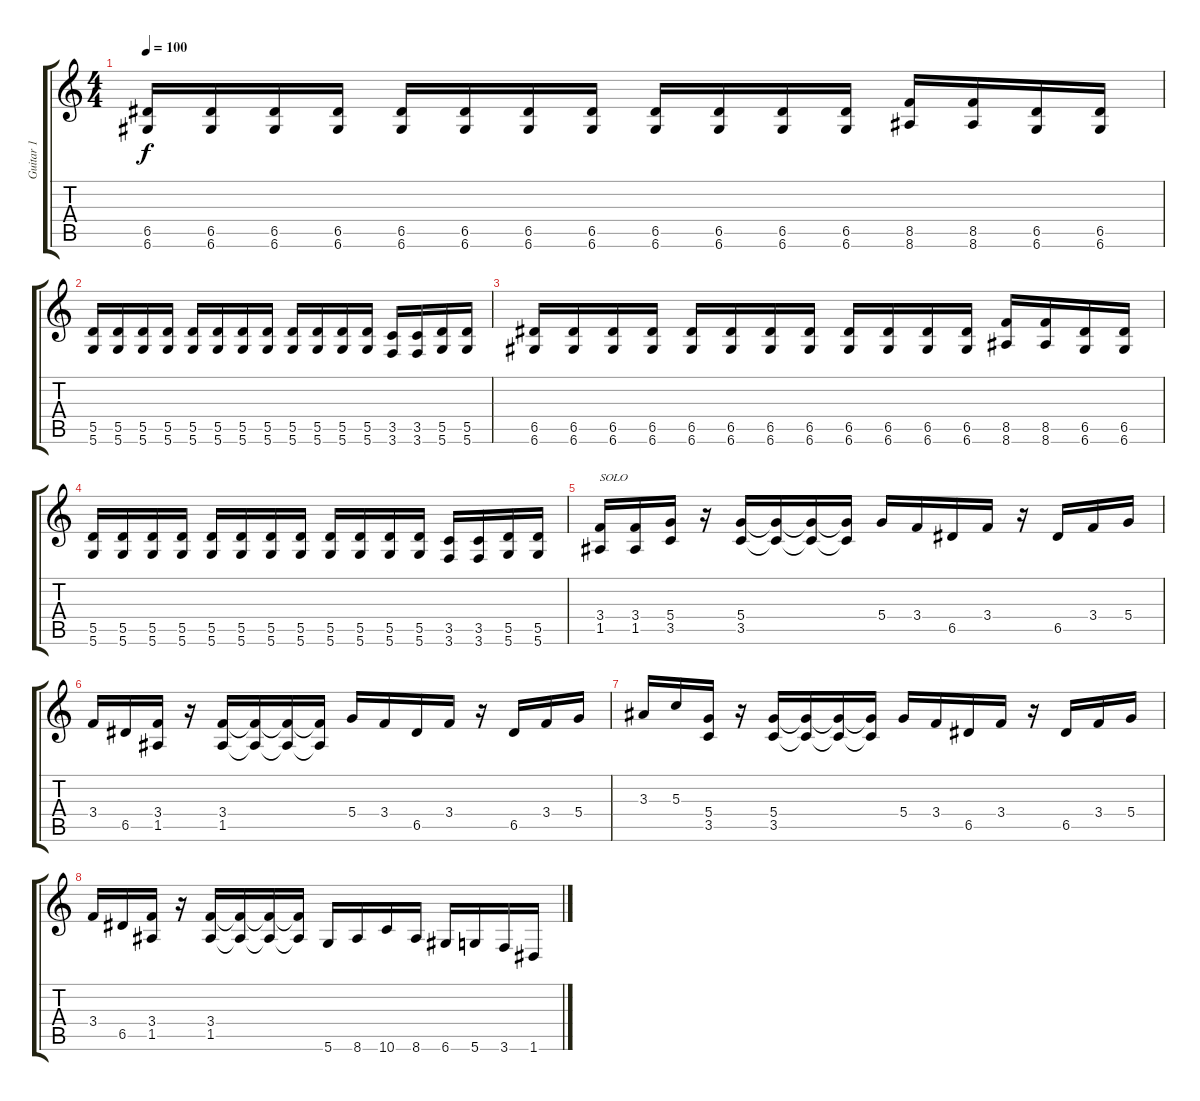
\track ("Guitar 1" "Guitar 1") {instrument distortionguitar}
\staff {score tabs}
\tuning (E4 B3 G3 D3 A2 D2) {hide}
\ts (4 4)
\tempo 100
\clef g2
\ks c
(6.5 6.6).16{dy f} (6.5 6.6).16 (6.5 6.6).16 (6.5 6.6).16 (6.5 6.6).16 (6.5 6.6).16 (6.5 6.6).16 (6.5 6.6).16 (6.5 6.6).16 (6.5 6.6).16 (6.5 6.6).16 (6.5 6.6).16 (8.5 8.6).16 (8.5 8.6).16 (6.5 6.6).16 (6.5 6.6).16 |
(5.5 5.6).16 (5.5 5.6).16 (5.5 5.6).16 (5.5 5.6).16 (5.5 5.6).16 (5.5 5.6).16 (5.5 5.6).16 (5.5 5.6).16 (5.5 5.6).16 (5.5 5.6).16 (5.5 5.6).16 (5.5 5.6).16 (3.5 3.6).16 (3.5 3.6).16 (5.5 5.6).16 (5.5 5.6).16 |
(6.5 6.6).16 (6.5 6.6).16 (6.5 6.6).16 (6.5 6.6).16 (6.5 6.6).16 (6.5 6.6).16 (6.5 6.6).16 (6.5 6.6).16 (6.5 6.6).16 (6.5 6.6).16 (6.5 6.6).16 (6.5 6.6).16 (8.5 8.6).16 (8.5 8.6).16 (6.5 6.6).16 (6.5 6.6).16 |
(5.5 5.6).16 (5.5 5.6).16 (5.5 5.6).16 (5.5 5.6).16 (5.5 5.6).16 (5.5 5.6).16 (5.5 5.6).16 (5.5 5.6).16 (5.5 5.6).16 (5.5 5.6).16 (5.5 5.6).16 (5.5 5.6).16 (3.5 3.6).16 (3.5 3.6).16 (5.5 5.6).16 (5.5 5.6).16 |
(3.4 1.5).16{txt "SOLO"} (3.4 1.5).16 (5.4 3.5).16 r.16 (5.4 3.5).16 (5.4{t} 3.5{t}).16 (5.4{t} 3.5{t}).16 (5.4{t} 3.5{t}).16 5.4.16 3.4.16 6.5.16 3.4.16 r.16 6.5.16 3.4.16 5.4.16 |
3.4.16 6.5.16 (3.4 1.5).16 r.16 (3.4 1.5).16 (3.4{t} 1.5{t}).16 (3.4{t} 1.5{t}).16 (3.4{t} 1.5{t}).16 5.4.16 3.4.16 6.5.16 3.4.16 r.16 6.5.16 3.4.16 5.4.16 |
3.3.16 5.3.16 (5.4 3.5).16 r.16 (5.4 3.5).16 (5.4{t} 3.5{t}).16 (5.4{t} 3.5{t}).16 (5.4{t} 3.5{t}).16 5.4.16 3.4.16 6.5.16 3.4.16 r.16 6.5.16 3.4.16 5.4.16 |
3.4.16 6.5.16 (3.4 1.5).16 r.16 (3.4 1.5).16 (3.4{t} 1.5{t}).16 (3.4{t} 1.5{t}).16 (3.4{t} 1.5{t}).16 5.6.16 8.6.16 10.6.16 8.6.16 6.6.16 5.6.16 3.6.16 1.6.16
